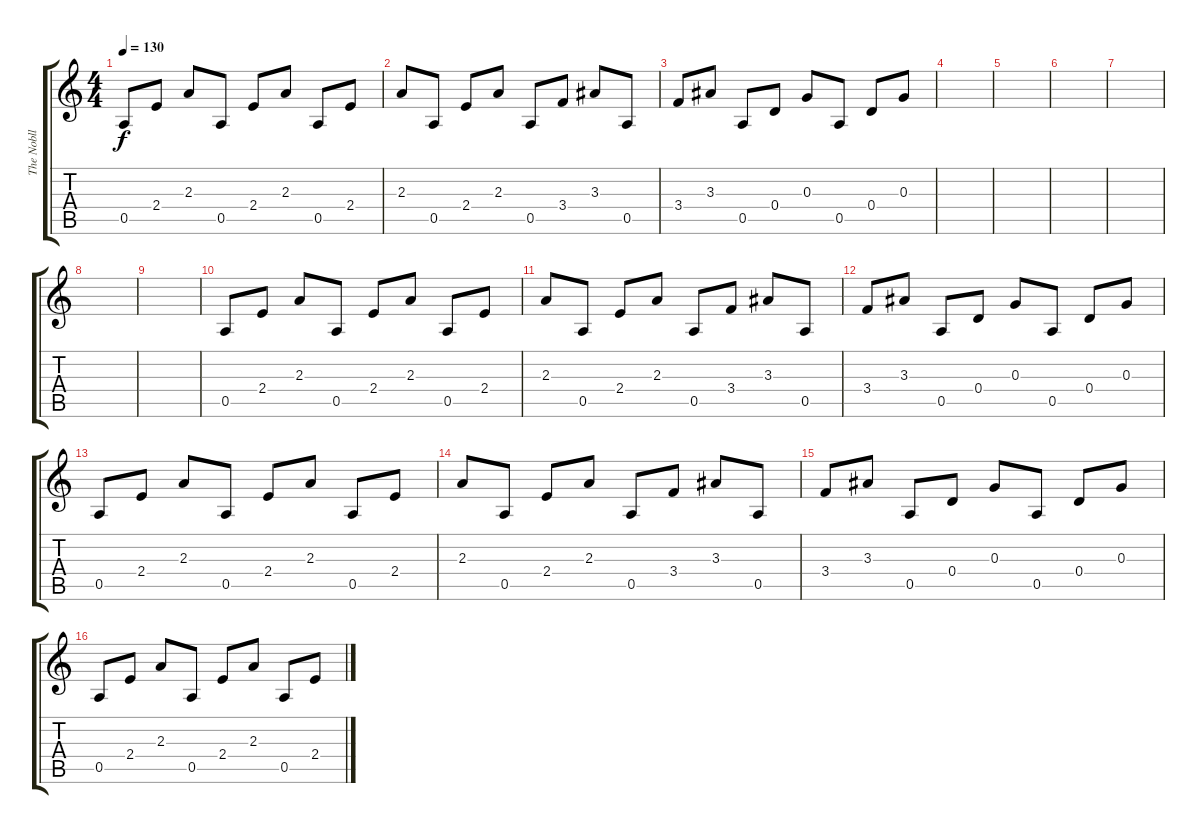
\track ("The Nobll" "The Nobll") {instrument distortionguitar}
\staff {score tabs}
\tuning (E4 B3 G3 D3 A2 E2) {hide}
\ts (4 4)
\tempo 130
\clef g2
\ks c
0.5.8{dy f} 2.4.8 2.3.8 0.5.8 2.4.8 2.3.8 0.5.8 2.4.8 |
2.3.8 0.5.8 2.4.8 2.3.8 0.5.8 3.4.8 3.3.8 0.5.8 |
3.4.8 3.3.8 0.5.8 0.4.8 0.3.8 0.5.8 0.4.8 0.3.8 |
|
|
|
|
|
|
0.5.8 2.4.8 2.3.8 0.5.8 2.4.8 2.3.8 0.5.8 2.4.8 |
2.3.8 0.5.8 2.4.8 2.3.8 0.5.8 3.4.8 3.3.8 0.5.8 |
3.4.8 3.3.8 0.5.8 0.4.8 0.3.8 0.5.8 0.4.8 0.3.8 |
0.5.8 2.4.8 2.3.8 0.5.8 2.4.8 2.3.8 0.5.8 2.4.8 |
2.3.8 0.5.8 2.4.8 2.3.8 0.5.8 3.4.8 3.3.8 0.5.8 |
3.4.8 3.3.8 0.5.8 0.4.8 0.3.8 0.5.8 0.4.8 0.3.8 |
0.5.8 2.4.8 2.3.8 0.5.8 2.4.8 2.3.8 0.5.8 2.4.8
